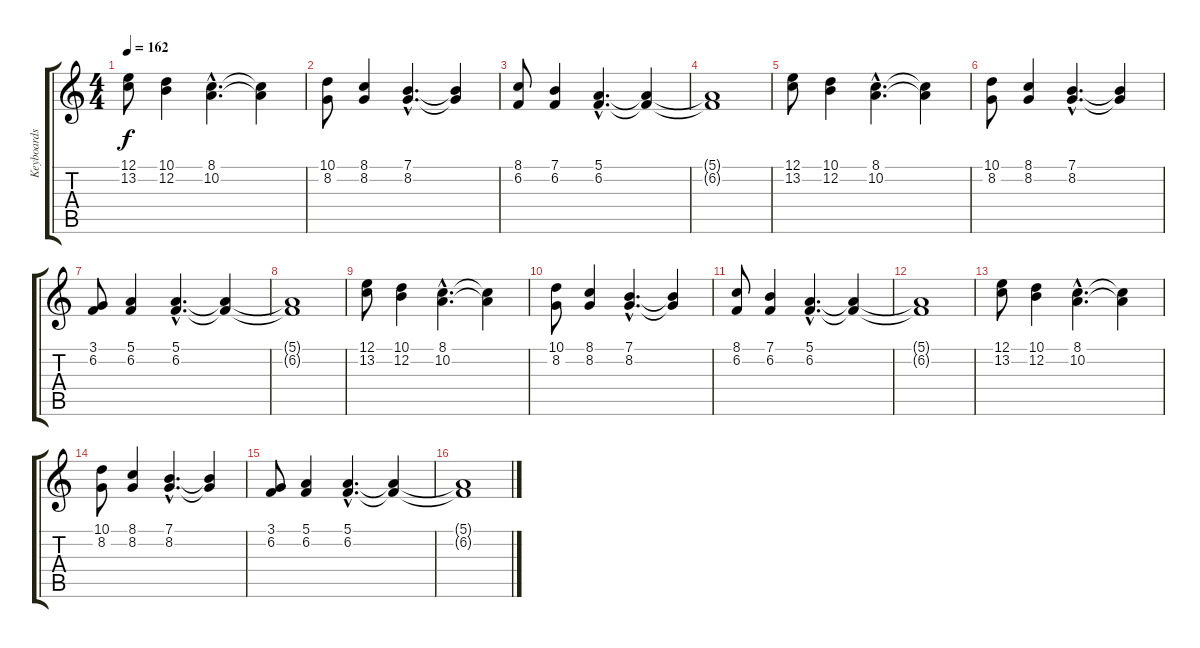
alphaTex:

\track ("Keyboards 1" "Keyboards ") {instrument stringensemble1}
\staff {score tabs}
\tuning (E4 B3 G3 D3 A2 E2) {hide}
\ts (4 4)
\tempo 162
\clef g2
\ks c
(12.1 13.2).8{dy f} (10.1 12.2).4 (8.1{hac} 10.2{hac}).4{d} (8.1{t} 10.2{t}).4 |
(10.1 8.2).8 (8.1 8.2).4 (7.1{hac} 8.2{hac}).4{d} (7.1{t} 8.2{t}).4 |
(8.1 6.2).8 (7.1 6.2).4 (5.1{hac} 6.2{hac}).4{d} (5.1{t} 6.2{t}).4 |
(5.1{t} 6.2{t}).1 |
(12.1 13.2).8 (10.1 12.2).4 (8.1{hac} 10.2{hac}).4{d} (8.1{t} 10.2{t}).4 |
(10.1 8.2).8 (8.1 8.2).4 (7.1{hac} 8.2{hac}).4{d} (7.1{t} 8.2{t}).4 |
(3.1 6.2).8 (5.1 6.2).4 (5.1{hac} 6.2{hac}).4{d} (5.1{t} 6.2{t}).4 |
(5.1{t} 6.2{t}).1 |
(12.1 13.2).8 (10.1 12.2).4 (8.1{hac} 10.2{hac}).4{d} (8.1{t} 10.2{t}).4 |
(10.1 8.2).8 (8.1 8.2).4 (7.1{hac} 8.2{hac}).4{d} (7.1{t} 8.2{t}).4 |
(8.1 6.2).8 (7.1 6.2).4 (5.1{hac} 6.2{hac}).4{d} (5.1{t} 6.2{t}).4 |
(5.1{t} 6.2{t}).1 |
(12.1 13.2).8 (10.1 12.2).4 (8.1{hac} 10.2{hac}).4{d} (8.1{t} 10.2{t}).4 |
(10.1 8.2).8 (8.1 8.2).4 (7.1{hac} 8.2{hac}).4{d} (7.1{t} 8.2{t}).4 |
(3.1 6.2).8 (5.1 6.2).4 (5.1{hac} 6.2{hac}).4{d} (5.1{t} 6.2{t}).4 |
(5.1{t} 6.2{t}).1
